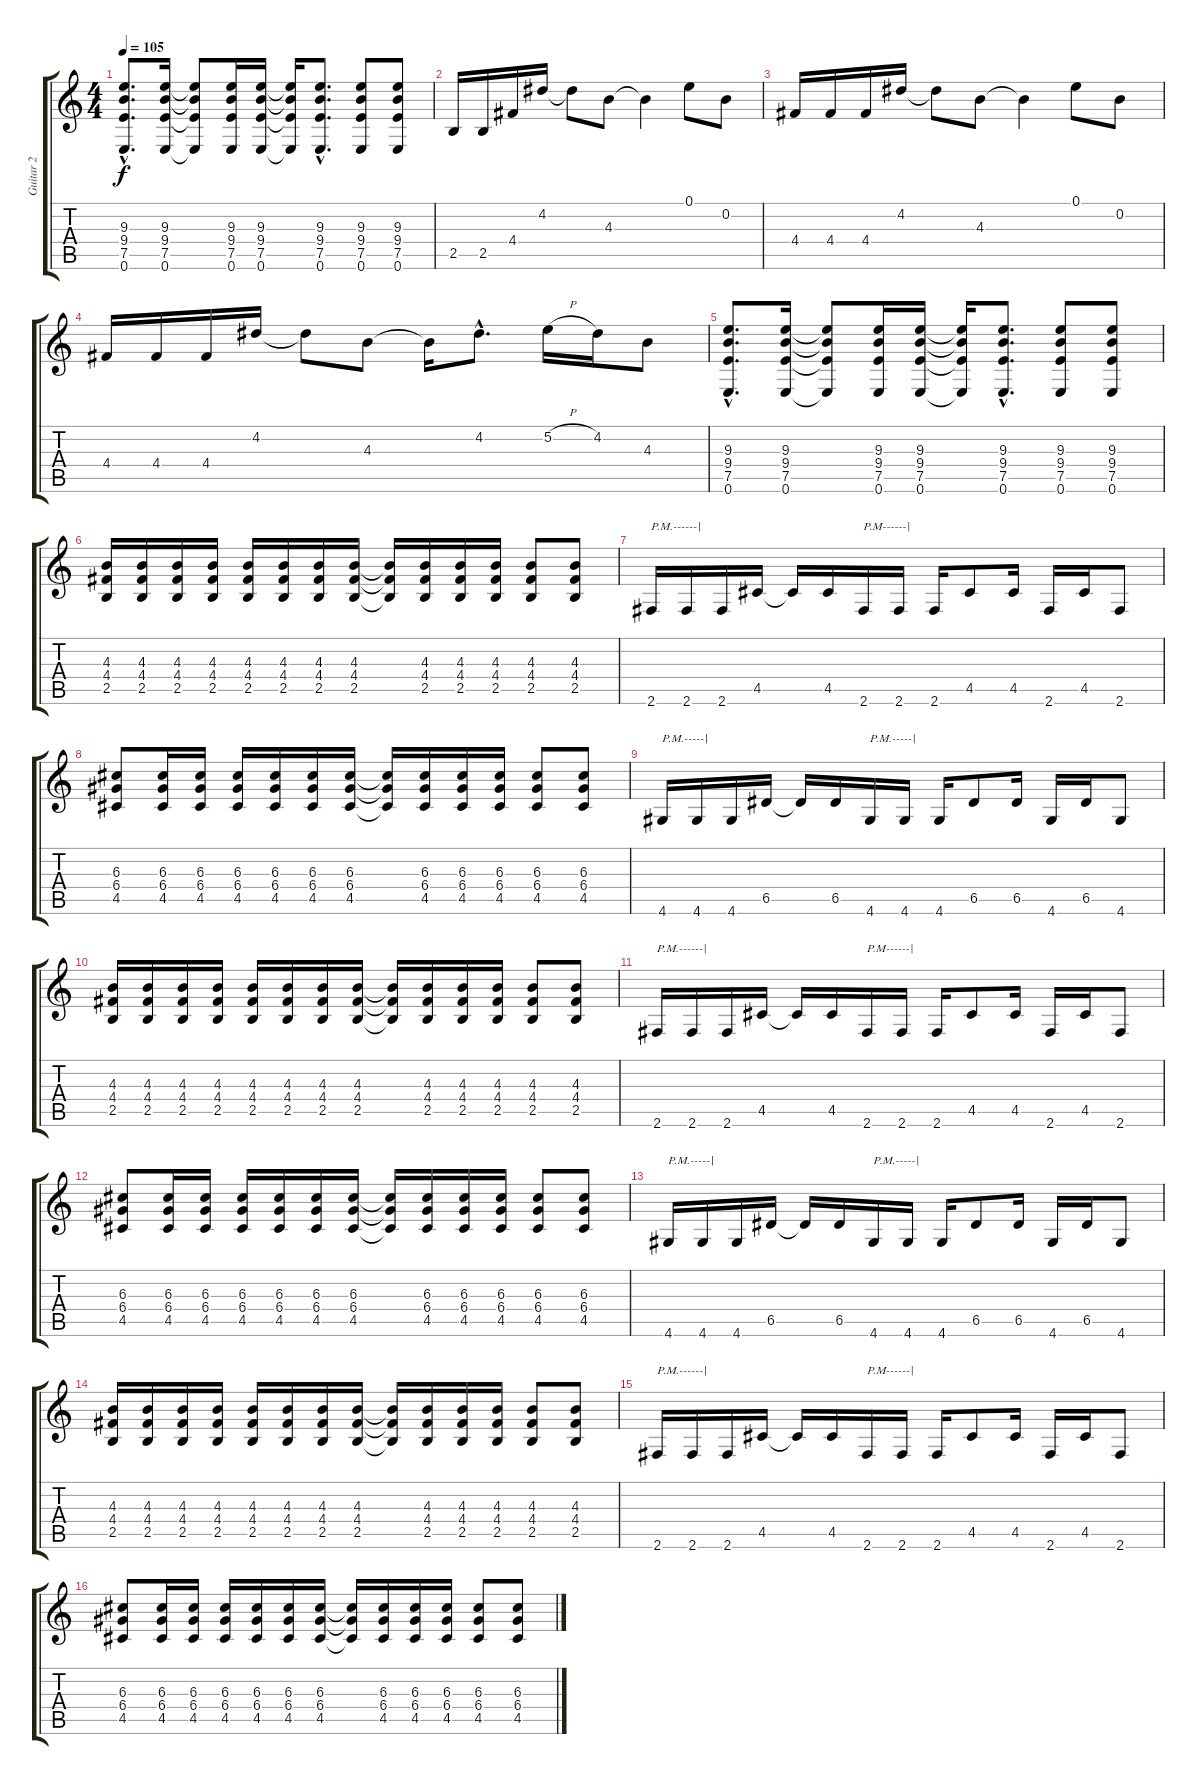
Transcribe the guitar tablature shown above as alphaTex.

\track ("Guitar 2" "Guitar 2") {instrument distortionguitar}
\staff {score tabs}
\tuning (E4 B3 G3 D3 A2 E2) {hide}
\ts (4 4)
\tempo 105
\clef g2
\ks c
(9.3{hac} 9.4{hac} 7.5{hac} 0.6{hac}).8{d dy f} (9.3 9.4 7.5 0.6).16 (9.3{t} 9.4{t} 7.5{t} 0.6{t}).8 (9.3 9.4 7.5 0.6).16 (9.3 9.4 7.5 0.6).16 (9.3{t} 9.4{t} 7.5{t} 0.6{t}).16 (9.3{hac} 9.4{hac} 7.5{hac} 0.6{hac}).8{d} (9.3 9.4 7.5 0.6).8 (9.3 9.4 7.5 0.6).8 |
2.5.16 2.5.16 4.4.16 4.2.16 4.2{t}.8 4.3.8 4.3{t}.4 0.1.8 0.2.8 |
4.4.16 4.4.16 4.4.16 4.2.16 4.2{t}.8 4.3.8 4.3{t}.4 0.1.8 0.2.8 |
4.4.16 4.4.16 4.4.16 4.2.16 4.2{t}.8 4.3.8 4.3{t}.16 4.2{hac}.8{d} 5.2{h}.16 4.2.16 4.3.8 |
(9.3{hac} 9.4{hac} 7.5{hac} 0.6{hac}).8{d} (9.3 9.4 7.5 0.6).16 (9.3{t} 9.4{t} 7.5{t} 0.6{t}).8 (9.3 9.4 7.5 0.6).16 (9.3 9.4 7.5 0.6).16 (9.3{t} 9.4{t} 7.5{t} 0.6{t}).16 (9.3{hac} 9.4{hac} 7.5{hac} 0.6{hac}).8{d} (9.3 9.4 7.5 0.6).8 (9.3 9.4 7.5 0.6).8 |
(4.3 4.4 2.5).16 (4.3 4.4 2.5).16 (4.3 4.4 2.5).16 (4.3 4.4 2.5).16 (4.3 4.4 2.5).16 (4.3 4.4 2.5).16 (4.3 4.4 2.5).16 (4.3 4.4 2.5).16 (4.3{t} 4.4{t} 2.5{t}).16 (4.3 4.4 2.5).16 (4.3 4.4 2.5).16 (4.3 4.4 2.5).16 (4.3 4.4 2.5).8 (4.3 4.4 2.5).8 |
2.6.16{txt "P.M.------|" instrument electricguitarmuted} 2.6.16 2.6.16 4.5.16{instrument distortionguitar} 4.5{t}.16 4.5.16 2.6.16{txt "P.M------|" instrument electricguitarmuted} 2.6.16 2.6.16 4.5.8{instrument distortionguitar} 4.5.16 2.6.16 4.5.16 2.6.8 |
(6.3 6.4 4.5).8 (6.3 6.4 4.5).16 (6.3 6.4 4.5).16 (6.3 6.4 4.5).16 (6.3 6.4 4.5).16 (6.3 6.4 4.5).16 (6.3 6.4 4.5).16 (6.3{t} 6.4{t} 4.5{t}).16 (6.3 6.4 4.5).16 (6.3 6.4 4.5).16 (6.3 6.4 4.5).16 (6.3 6.4 4.5).8 (6.3 6.4 4.5).8 |
4.6.16{txt "P.M.-----|" instrument electricguitarmuted} 4.6.16 4.6.16 6.5.16{instrument distortionguitar} 6.5{t}.16 6.5.16 4.6.16{txt "P.M.-----|" instrument electricguitarmuted} 4.6.16 4.6.16 6.5.8{instrument distortionguitar} 6.5.16 4.6.16 6.5.16 4.6.8 |
(4.3 4.4 2.5).16 (4.3 4.4 2.5).16 (4.3 4.4 2.5).16 (4.3 4.4 2.5).16 (4.3 4.4 2.5).16 (4.3 4.4 2.5).16 (4.3 4.4 2.5).16 (4.3 4.4 2.5).16 (4.3{t} 4.4{t} 2.5{t}).16 (4.3 4.4 2.5).16 (4.3 4.4 2.5).16 (4.3 4.4 2.5).16 (4.3 4.4 2.5).8 (4.3 4.4 2.5).8 |
2.6.16{txt "P.M.------|" instrument electricguitarmuted} 2.6.16 2.6.16 4.5.16{instrument distortionguitar} 4.5{t}.16 4.5.16 2.6.16{txt "P.M------|" instrument electricguitarmuted} 2.6.16 2.6.16 4.5.8{instrument distortionguitar} 4.5.16 2.6.16 4.5.16 2.6.8 |
(6.3 6.4 4.5).8{volume 15} (6.3 6.4 4.5).16 (6.3 6.4 4.5).16 (6.3 6.4 4.5).16 (6.3 6.4 4.5).16 (6.3 6.4 4.5).16 (6.3 6.4 4.5).16 (6.3{t} 6.4{t} 4.5{t}).16 (6.3 6.4 4.5).16 (6.3 6.4 4.5).16 (6.3 6.4 4.5).16 (6.3 6.4 4.5).8 (6.3 6.4 4.5).8 |
4.6.16{txt "P.M.-----|" volume 14 instrument electricguitarmuted} 4.6.16 4.6.16 6.5.16{volume 14 instrument distortionguitar} 6.5{t}.16 6.5.16 4.6.16{txt "P.M.-----|" volume 14 instrument electricguitarmuted} 4.6.16 4.6.16 6.5.8{volume 14 instrument distortionguitar} 6.5.16 4.6.16 6.5.16 4.6.8 |
(4.3 4.4 2.5).16 (4.3 4.4 2.5).16 (4.3 4.4 2.5).16 (4.3 4.4 2.5).16 (4.3 4.4 2.5).16 (4.3 4.4 2.5).16 (4.3 4.4 2.5).16 (4.3 4.4 2.5).16 (4.3{t} 4.4{t} 2.5{t}).16 (4.3 4.4 2.5).16 (4.3 4.4 2.5).16 (4.3 4.4 2.5).16 (4.3 4.4 2.5).8 (4.3 4.4 2.5).8 |
2.6.16{txt "P.M.------|" instrument electricguitarmuted} 2.6.16 2.6.16 4.5.16{instrument distortionguitar} 4.5{t}.16 4.5.16 2.6.16{txt "P.M------|" instrument electricguitarmuted} 2.6.16 2.6.16 4.5.8{instrument distortionguitar} 4.5.16 2.6.16 4.5.16 2.6.8 |
(6.3 6.4 4.5).8 (6.3 6.4 4.5).16 (6.3 6.4 4.5).16 (6.3 6.4 4.5).16 (6.3 6.4 4.5).16 (6.3 6.4 4.5).16 (6.3 6.4 4.5).16 (6.3{t} 6.4{t} 4.5{t}).16 (6.3 6.4 4.5).16 (6.3 6.4 4.5).16 (6.3 6.4 4.5).16 (6.3 6.4 4.5).8 (6.3 6.4 4.5).8
